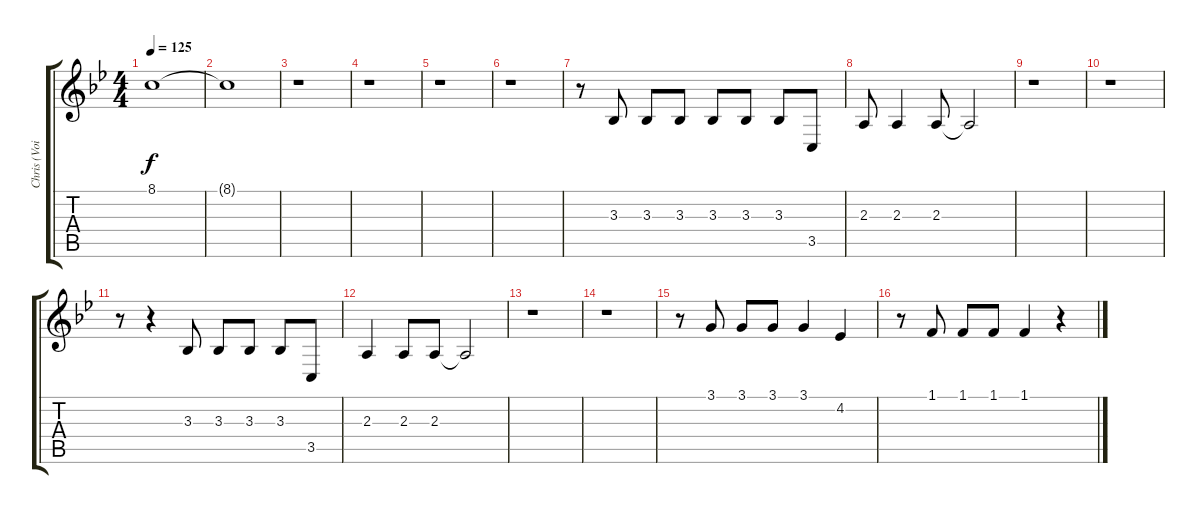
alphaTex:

\track ("Chris (Voice)" "Chris (Voi") {instrument synthbrass2}
\staff {score tabs}
\tuning (E4 B3 G3 D3 A2 E2) {hide}
\ts (4 4)
\tempo 125
\clef g2
\ks bb
8.1.1{dy f} |
8.1{t}.1 |
r.1 |
r.1 |
r.1 |
r.1 |
r.8 3.3.8 3.3.8 3.3.8 3.3.8 3.3.8 3.3.8 3.5.8 |
2.3.8 2.3.4 2.3.8 2.3{t}.2 |
r.1 |
r.1 |
r.8 r.4 3.3.8 3.3.8 3.3.8 3.3.8 3.5.8 |
2.3.4 2.3.8 2.3.8 2.3{t}.2 |
r.1 |
r.1 |
r.8 3.1.8 3.1.8 3.1.8 3.1.4 4.2.4 |
r.8 1.1.8 1.1.8 1.1.8 1.1.4 r.4
